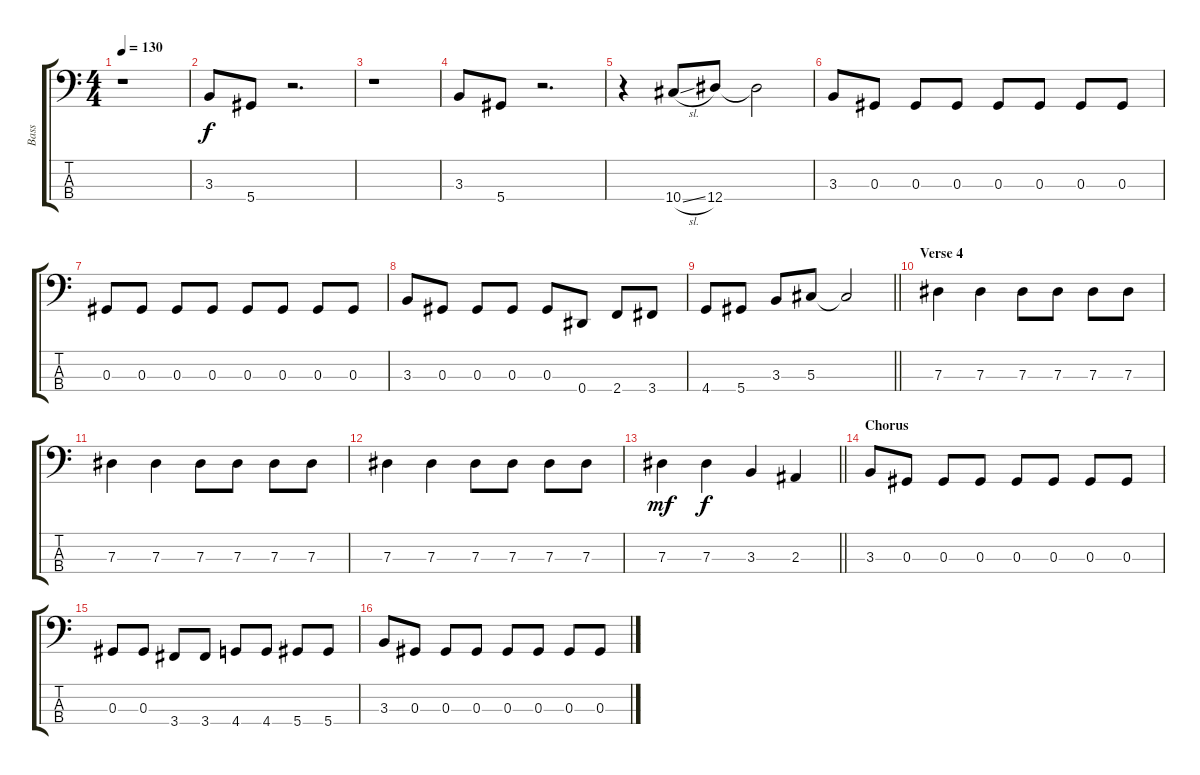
\track ("Bass" "Bass") {instrument electricbassfinger}
\staff {score tabs}
\tuning (Gb2 Db2 Ab1 Eb1) {hide}
\ts (4 4)
\tempo 130
\clef f4
\ks c
r.1{dy f} |
3.3.8 5.4.8 r.2{d} |
r.1 |
3.3.8 5.4.8 r.2{d} |
r.4 10.4{sl}.8 12.4.8 12.4{t}.2 |
3.3.8 0.3.8 0.3.8 0.3.8 0.3.8 0.3.8 0.3.8 0.3.8 |
0.3.8 0.3.8 0.3.8 0.3.8 0.3.8 0.3.8 0.3.8 0.3.8 |
3.3.8 0.3.8 0.3.8 0.3.8 0.3.8 0.4.8 2.4.8 3.4.8 |
\barLineRight lightlight
4.4.8 5.4.8 3.3.8 5.3.8 5.3{t}.2 |
\section ("" "Verse 4")
7.3.4 7.3.4 7.3.8 7.3.8 7.3.8 7.3.8 |
7.3.4 7.3.4 7.3.8 7.3.8 7.3.8 7.3.8 |
7.3.4 7.3.4 7.3.8 7.3.8 7.3.8 7.3.8 |
\barLineRight lightlight
7.3.4{dy mf} 7.3.4{dy f} 3.3.4 2.3.4 |
\section ("" "Chorus")
3.3.8 0.3.8 0.3.8 0.3.8 0.3.8 0.3.8 0.3.8 0.3.8 |
0.3.8 0.3.8 3.4.8 3.4.8 4.4.8 4.4.8 5.4.8 5.4.8 |
3.3.8 0.3.8 0.3.8 0.3.8 0.3.8 0.3.8 0.3.8 0.3.8
